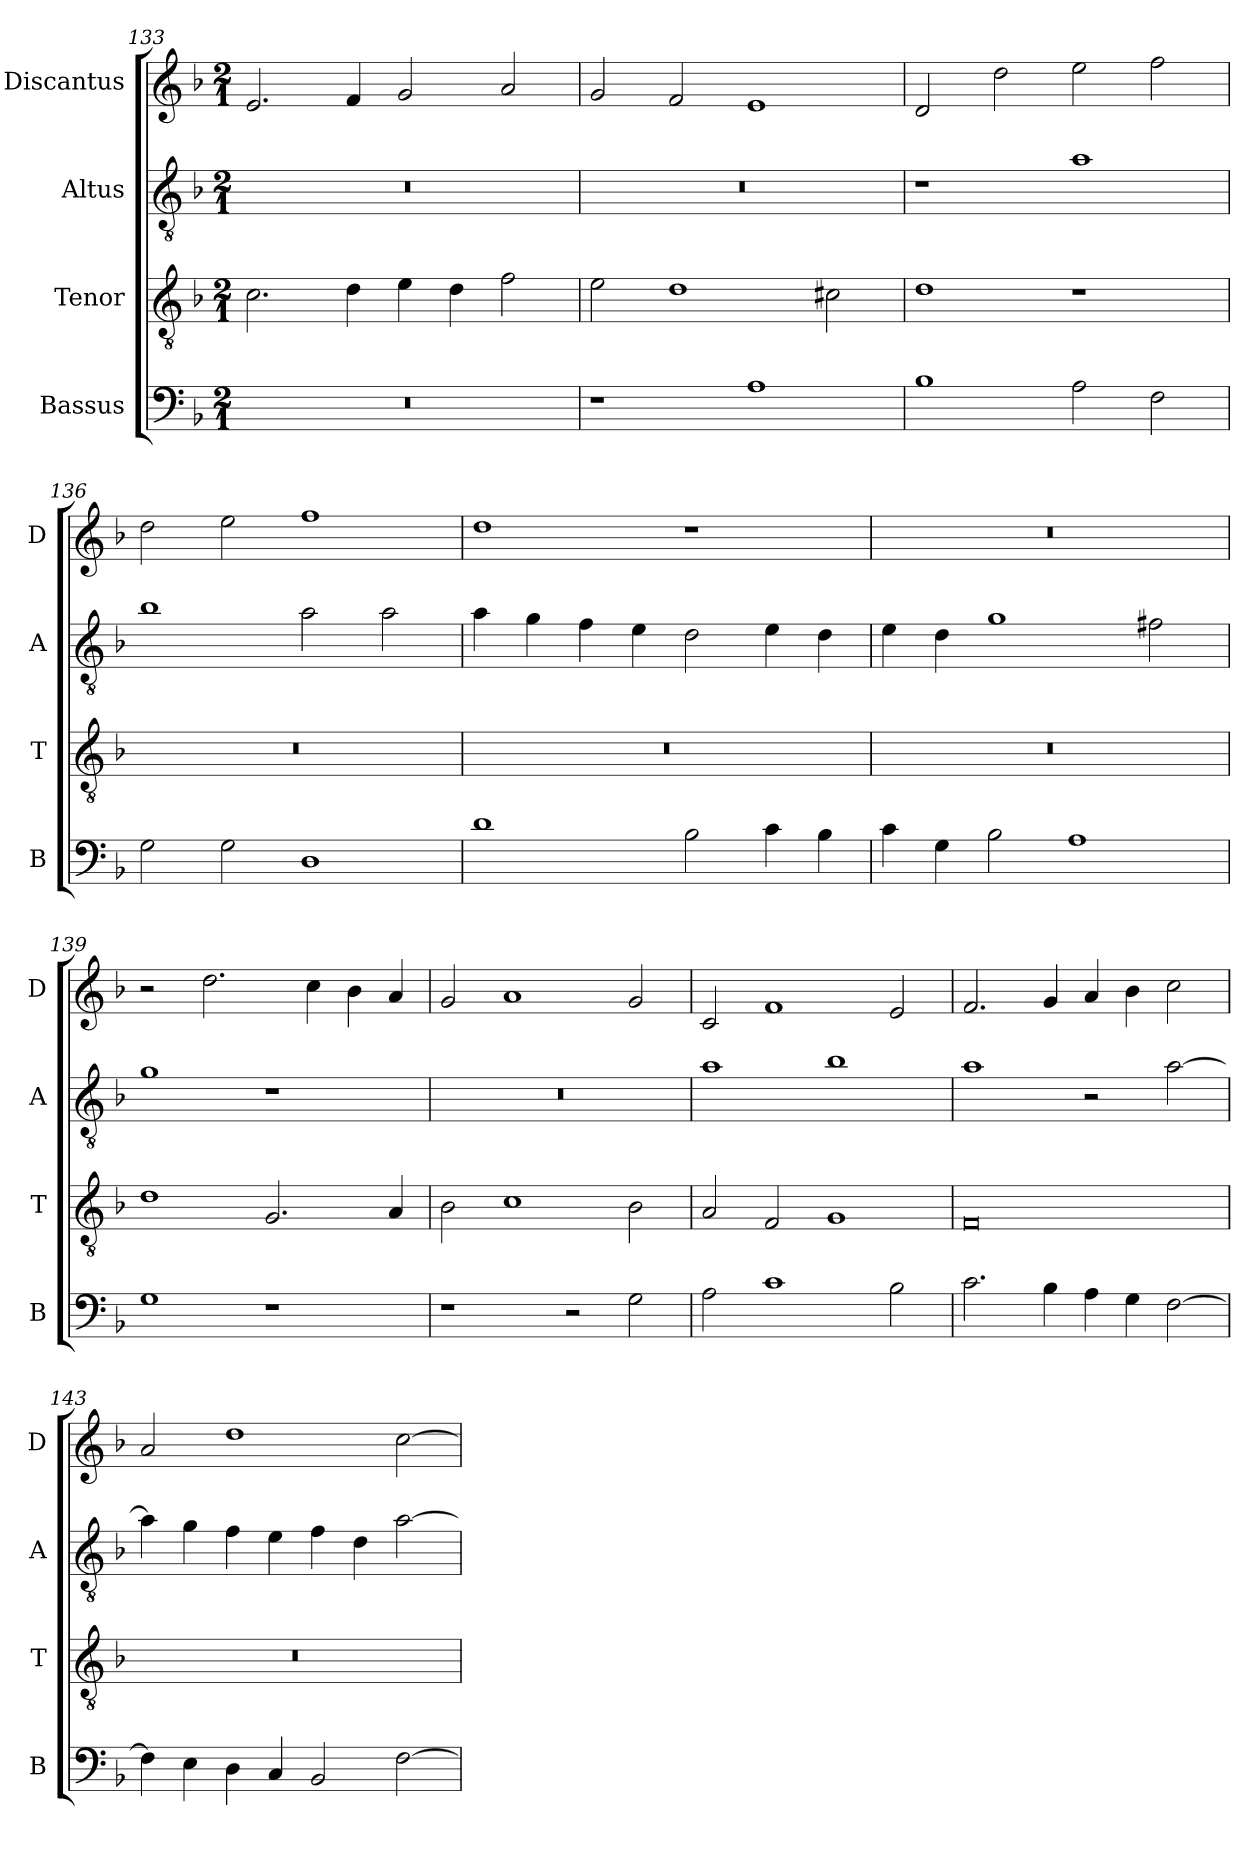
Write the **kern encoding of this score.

**kern	**kern	**kern	**kern
*part4	*part3	*part2	*part1
*staff4	*staff3	*staff2	*staff1
*I"Bassus	*I"Tenor	*I"Altus	*I"Discantus
*I'B	*I'T	*I'A	*I'D
*clefF4	*clefGv2	*clefGv2	*clefG2
*k[b-]	*k[b-]	*k[b-]	*k[b-]
*M2/1	*M2/1	*M2/1	*M2/1
=133	=133	=133	=133
0r	2.c\	0r	2.e/
.	4d\	.	4f/
.	4e\	.	2g/
.	4d\	.	.
.	2f\	.	2a/
=134	=134	=134	=134
1r	2e\	0r	2g/
.	1d	.	2f/
1A	.	.	1e
.	2c#X\	.	.
=135	=135	=135	=135
1B-	1d	1r	2d/
.	.	.	2dd\
2A\	1r	1a	2ee\
2F\	.	.	2ff\
=136	=136	=136	=136
2G\	0r	1b-	2dd\
2G\	.	.	2ee\
1D	.	2a\	1ff
.	.	2a\	.
=137	=137	=137	=137
1d	0r	4a\	1dd
.	.	4g\	.
.	.	4f\	.
.	.	4e\	.
2B-\	.	2d\	1r
4c\	.	4e\	.
4B-\	.	4d\	.
=138	=138	=138	=138
4c\	0r	4e\	0r
4G\	.	4d\	.
2B-\	.	1g	.
1A	.	.	.
.	.	2f#X\	.
=139	=139	=139	=139
1G	1d	1g	2r
.	.	.	2.dd\
1r	2.G/	1r	.
.	.	.	4cc\
.	.	.	4b-\
.	4A/	.	4a/
=140	=140	=140	=140
1r	2B-\	0r	2g/
.	1c	.	1a
2r	.	.	.
2G\	2B-\	.	2g/
=141	=141	=141	=141
2A\	2A/	1a	2c/
1c	2F/	.	1f
.	1G	1b-	.
2B-\	.	.	2e/
=142	=142	=142	=142
2.c\	0F	1a	2.f/
4B-\	.	.	4g/
4A\	.	2r	4a/
4G\	.	.	4b-\
[2F\	.	[2a\	2cc\
=143	=143	=143	=143
4F\]	0r	4a\]	2a/
4E\	.	4g\	.
4D\	.	4f\	1dd
4C/	.	4e\	.
2BB-/	.	4f\	.
.	.	4d\	.
[2F\	.	[2a\	[2cc\
=	=	=	=
*-	*-	*-	*-
